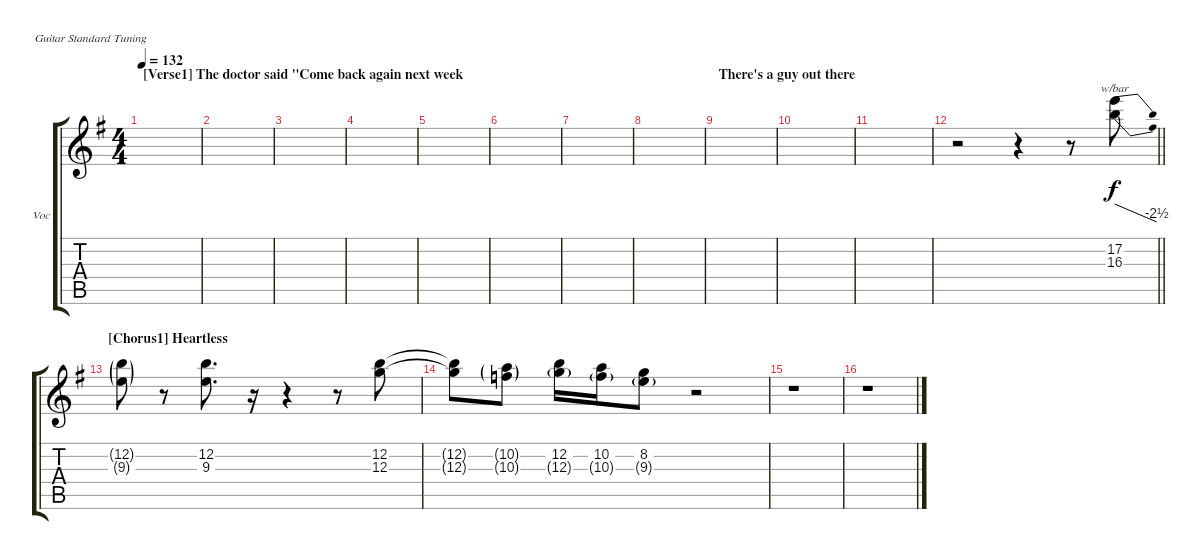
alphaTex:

\bracketExtendMode groupsimilarinstruments
\firstSystemTrackNameOrientation horizontal
\otherSystemsTrackNameOrientation horizontal
\track ("Vocal" "Voc") {instrument electricguitarclean}
\staff {score tabs}
\tuning (E4 B3 G3 D3 A2 E2)
\ts (4 4)
\section ("" "[Verse1] The doctor said \"Come back again next week")
\tempo 132
\clef g2
\scale
0.333333
\ks g
|
\scale
0.333333 |
\scale
0.333333 |
\scale
0.333333 |
\scale
0.333333 |
\scale
0.333333 |
\scale
0.333333 |
\scale
0.333333 |
\section ("" "There's a guy out there")
\scale
0.333333 |
\scale
0.333333 |
\scale
0.333333 |
\scale
0.333333
\barLineRight lightlight
r.2 r.4 r.8 (17.2 16.3).8{tbe (dive default 46.199999999999996 0 59.4 -10)} |
\section ("" "[Chorus1] Heartless")
\scale
0.333333 (9.3{g} 12.2{g}).8 r.8 (9.3 12.2).8{d} r.16 r.4 r.8 (12.2 12.3).8 |
\scale
0.333333 (12.2{t} 12.3{t}).8 (10.2{g} 10.3{g}).8 (12.2 12.3{g}).16 (10.2 10.3{g}).16 (9.3{g} 8.2).8 r.2 |
\scale
0.333333 r.1 |
\scale
0.333333 r.1
